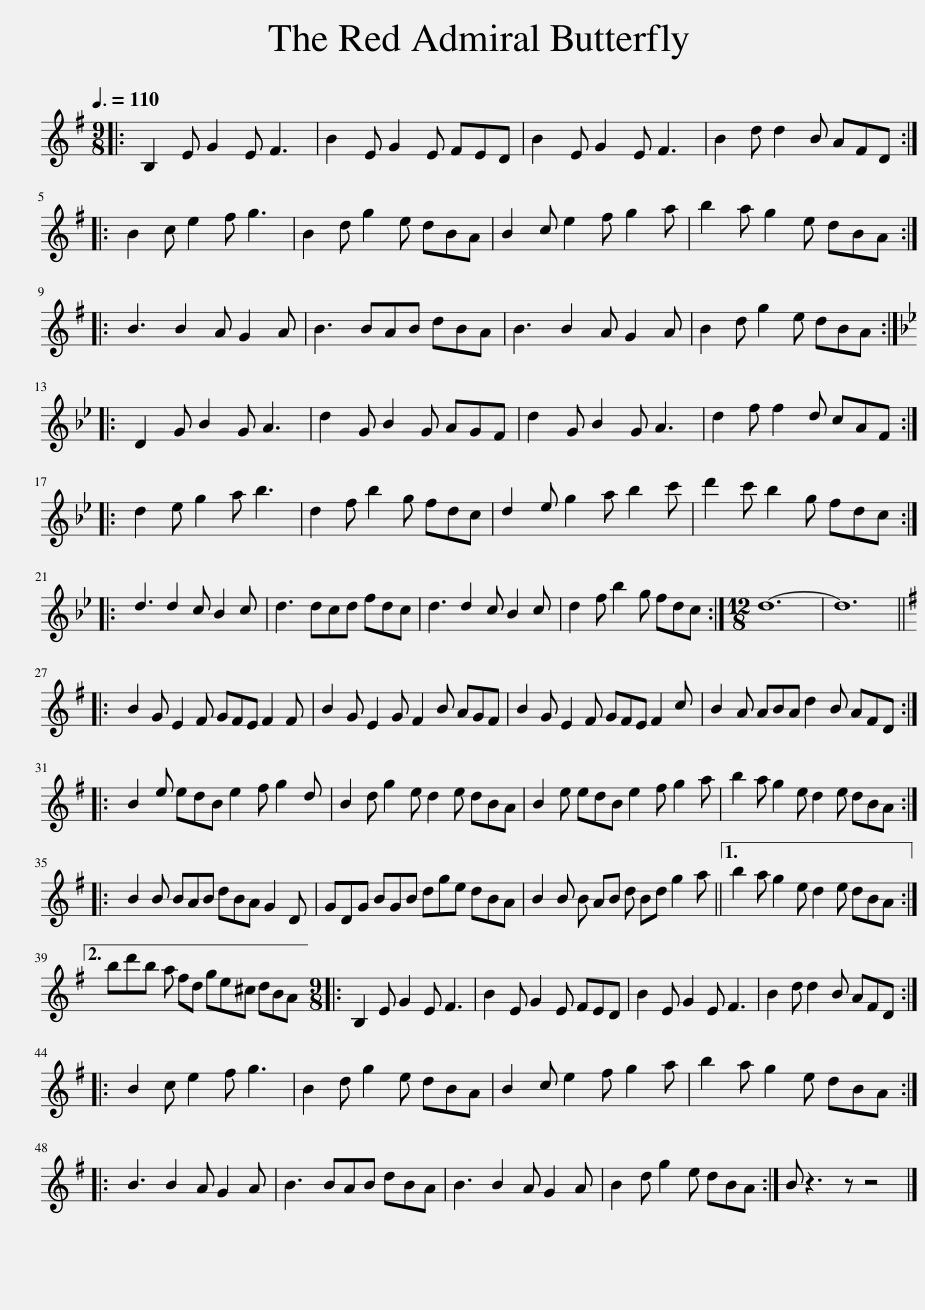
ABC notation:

X:1
L:1/8
Q:3/8=110
M:9/8
I:linebreak $
K:G
V:1 treble
V:1
|: B,2 E G2 E F3 | B2 E G2 E FED | B2 E G2 E F3 | B2 d d2 B AFD ::$ B2 c e2 f g3 | %5
 B2 d g2 e dBA | B2 c e2 f g2 a | b2 a g2 e dBA ::$ B3 B2 A G2 A | B3 BAB dBA | %10
 B3 B2 A G2 A | B2 d g2 e dBA ::$[K:Bb] D2 G B2 G A3 | d2 G B2 G AGF | d2 G B2 G A3 | %15
 d2 f f2 d cAF ::$ d2 e g2 a b3 | d2 f b2 g fdc | d2 e g2 a b2 c' | d'2 c' b2 g fdc ::$ %20
 d3 d2 c B2 c | d3 dcd fdc | d3 d2 c B2 c | d2 f b2 g fdc :|[M:12/8] d12- | %25
 d12 |:$[K:G] B2 G E2 F GFE F2 F | B2 G E2 G F2 B AGF | B2 G E2 F GFE F2 c | B2 A ABA d2 B AFD ::$ %30
 B2 e edB e2 f g2 d | B2 d g2 e d2 e dBA | B2 e edB e2 f g2 a | b2 a g2 e d2 e dBA ::$ B2 B BAB dBA G2 D | %35
 GDG BGB dge dBA | B2 B B AB d Bd g2 a ||1 b2 a g2 e d2 e dBA :|2$ bd'b a fd ge^c dBA |:[M:9/8] B,2 E G2 E F3 | %40
 B2 E G2 E FED | B2 E G2 E F3 | B2 d d2 B AFD ::$ B2 c e2 f g3 | B2 d g2 e dBA | %45
 B2 c e2 f g2 a | b2 a g2 e dBA ::$ B3 B2 A G2 A | B3 BAB dBA | B3 B2 A G2 A | %50
 B2 d g2 e dBA :| B z3 z z4 |] %52
